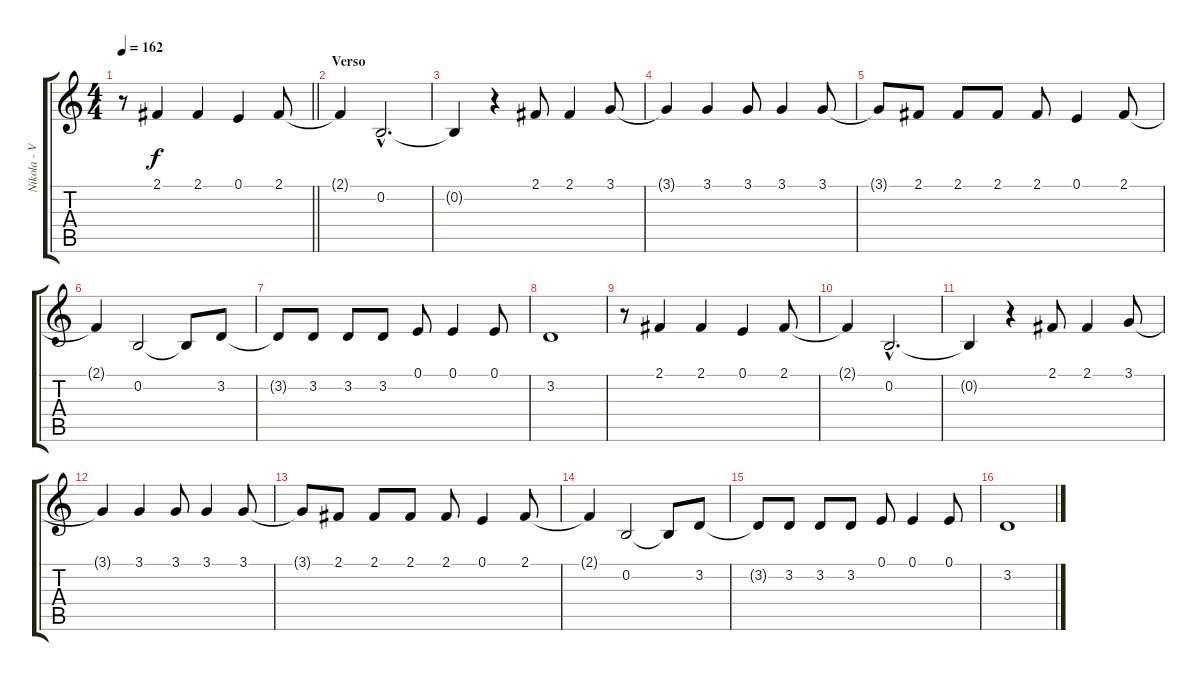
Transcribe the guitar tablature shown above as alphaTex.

\track ("Nikola - Vocal " "Nikola - V") {instrument lead6voice}
\staff {score tabs}
\tuning (E4 B3 G3 D3 A2 E2) {hide}
\ts (4 4)
\tempo 162
\clef g2
\barLineRight lightlight
\ks c
r.8{dy f} 2.1.4 2.1.4 0.1.4 2.1.8 |
\section ("" "Verso")
2.1{t}.4 0.2{hac}.2{d} |
0.2{t}.4 r.4 2.1.8 2.1.4 3.1.8 |
3.1{t}.4 3.1.4 3.1.8 3.1.4 3.1.8 |
3.1{t}.8 2.1.8 2.1.8 2.1.8 2.1.8 0.1.4 2.1.8 |
2.1{t}.4 0.2.2 0.2{t}.8 3.2.8 |
3.2{t}.8 3.2.8 3.2.8 3.2.8 0.1.8 0.1.4 0.1.8 |
3.2.1 |
r.8 2.1.4 2.1.4 0.1.4 2.1.8 |
2.1{t}.4 0.2{hac}.2{d} |
0.2{t}.4 r.4 2.1.8 2.1.4 3.1.8 |
3.1{t}.4 3.1.4 3.1.8 3.1.4 3.1.8 |
3.1{t}.8 2.1.8 2.1.8 2.1.8 2.1.8 0.1.4 2.1.8 |
2.1{t}.4 0.2.2 0.2{t}.8 3.2.8 |
3.2{t}.8 3.2.8 3.2.8 3.2.8 0.1.8 0.1.4 0.1.8 |
3.2.1
